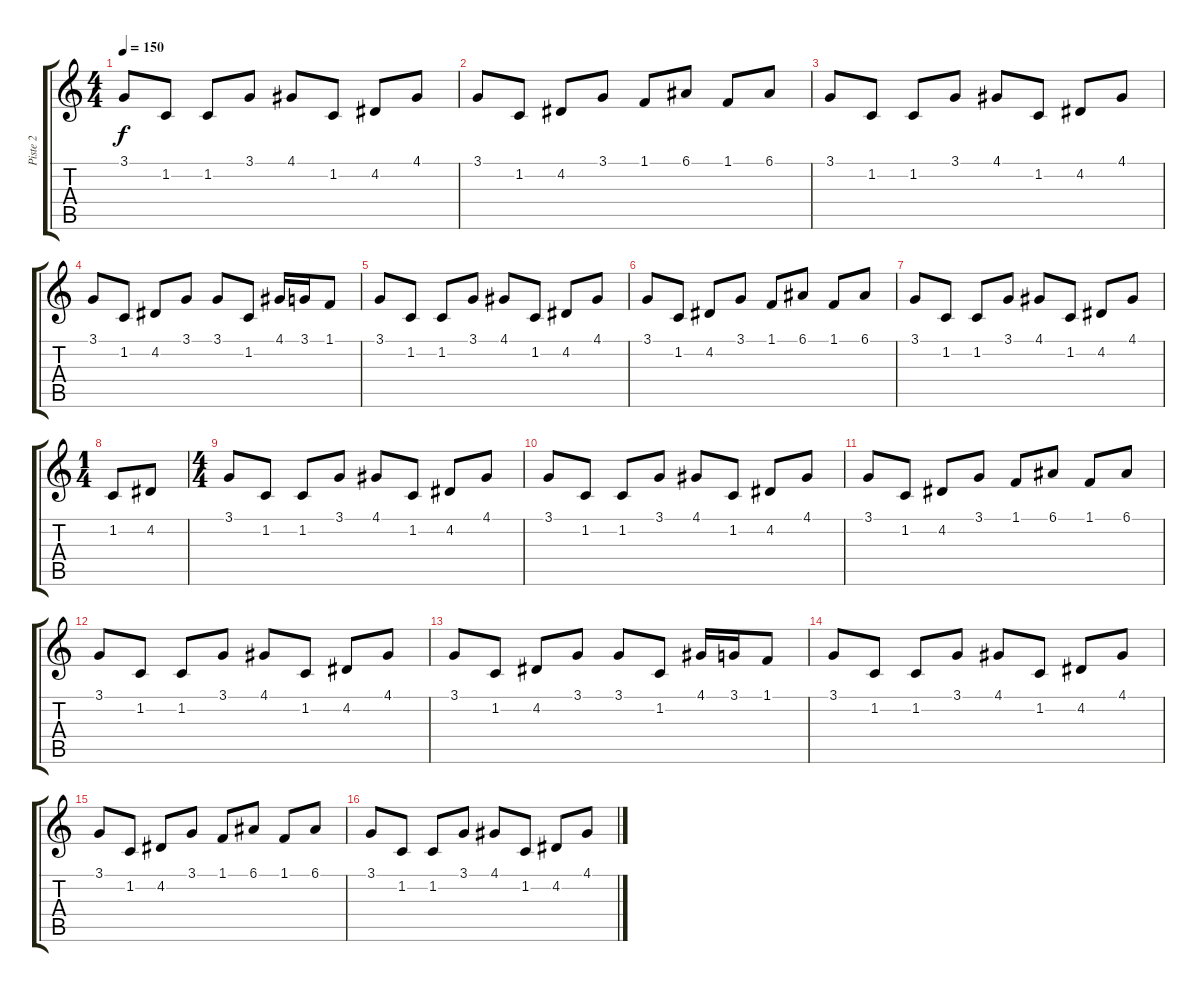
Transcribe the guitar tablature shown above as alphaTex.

\track ("Piste 2" "Piste 2") {instrument stringensemble2}
\staff {score tabs}
\tuning (E4 B3 G3 D3 A2 E2) {hide}
\ts (4 4)
\tempo 150
\clef g2
\ks c
3.1.8{dy f instrument stringensemble2} 1.2.8 1.2.8 3.1.8 4.1.8 1.2.8 4.2.8 4.1.8 |
3.1.8 1.2.8 4.2.8 3.1.8 1.1.8 6.1.8 1.1.8 6.1.8 |
3.1.8 1.2.8 1.2.8 3.1.8 4.1.8 1.2.8 4.2.8 4.1.8 |
3.1.8 1.2.8 4.2.8 3.1.8 3.1.8 1.2.8 4.1.16 3.1.16 1.1.8 |
3.1.8 1.2.8 1.2.8 3.1.8 4.1.8 1.2.8 4.2.8 4.1.8 |
3.1.8 1.2.8 4.2.8 3.1.8 1.1.8 6.1.8 1.1.8 6.1.8 |
3.1.8 1.2.8 1.2.8 3.1.8 4.1.8 1.2.8 4.2.8 4.1.8 |
\ts (1 4)
1.2.8 4.2.8 |
\ts (4 4)
3.1.8 1.2.8 1.2.8 3.1.8 4.1.8 1.2.8 4.2.8 4.1.8 |
3.1.8 1.2.8 1.2.8 3.1.8 4.1.8 1.2.8 4.2.8 4.1.8 |
3.1.8 1.2.8 4.2.8 3.1.8 1.1.8 6.1.8 1.1.8 6.1.8 |
3.1.8 1.2.8 1.2.8 3.1.8 4.1.8 1.2.8 4.2.8 4.1.8 |
3.1.8 1.2.8 4.2.8 3.1.8 3.1.8 1.2.8 4.1.16 3.1.16 1.1.8 |
3.1.8 1.2.8 1.2.8 3.1.8 4.1.8 1.2.8 4.2.8 4.1.8 |
3.1.8 1.2.8 4.2.8 3.1.8 1.1.8 6.1.8 1.1.8 6.1.8 |
3.1.8 1.2.8 1.2.8 3.1.8 4.1.8 1.2.8 4.2.8 4.1.8
